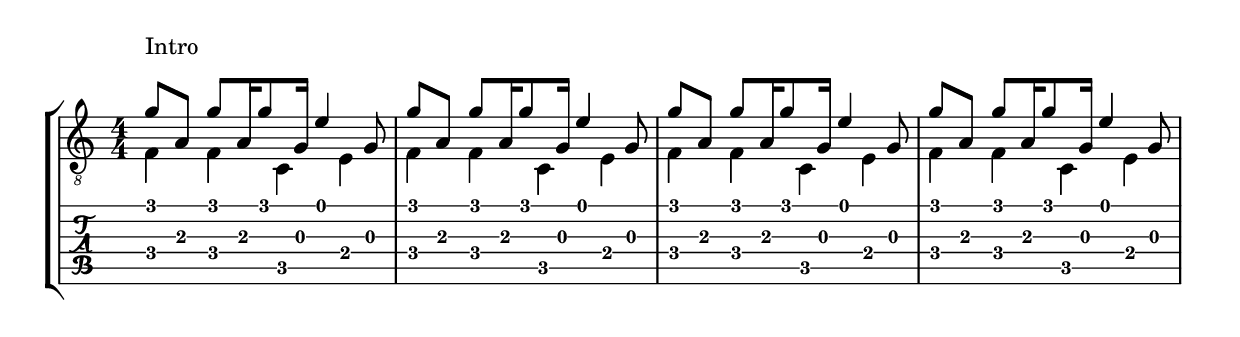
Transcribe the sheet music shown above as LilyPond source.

\version "2.12.3"
\include "english.ly"

\paper {
 indent = #0
}

\header {
  title = ""
  composer = ""
  arranger = ""
  instrument = ""
}

%-----------------------------------------------------------------------
% Chord Sets


%-----------------------------------------------------------------------
% Bars

vOneBarIntro = {  <g'\1>8 <a\3>8 <g'\1>8 <a\3>16 <g'\1>8 <g\3>16 <e'\1>4 <g\3>8 }
vTwoBarIntro = {  <f\4>4 <f\4>4 <c\5>4  <e\4>4 }
cBarIntro = {   }
sBarIntro = {  r1 }


%-----------------------------------------------------------------------
% Lines

vOneLineIntroLineOne = { \vOneBarIntro \vOneBarIntro \vOneBarIntro \vOneBarIntro \break }
vTwoLineIntroLineOne = { \vTwoBarIntro \vTwoBarIntro \vTwoBarIntro \vTwoBarIntro \break }
cLineIntroLineOne = { \cBarIntro \cBarIntro \cBarIntro \cBarIntro }
sLineIntroLineOne = { \sBarIntro \sBarIntro \sBarIntro \sBarIntro }


%-----------------------------------------------------------------------
% Stanzas

vOneStanzaIntro = { \vOneLineIntroLineOne }
vTwoStanzaIntro = { \vTwoLineIntroLineOne }
cStanzaIntro = { \cLineIntroLineOne }
sStanzaIntro = { r1^"Intro" r1 r1 r1 }


%-----------------------------------------------------------------------
% Scores


%-----------------------------------------------------------------------
% Voices

vOne = {
  
  \vOneStanzaIntro
}

vTwo = {
  
  \vTwoStanzaIntro
}


%-----------------------------------------------------------------------
% Stanza Headings

stanzaHeadings = { \sStanzaIntro }

%-----------------------------------------------------------------------
% Chord Headings

chordHeadings = { \cStanzaIntro }

%-----------------------------------------------------------------------

\score {
  \new StaffGroup <<
    \new Staff <<
      
      
      \clef "treble_8"

      \new Voice \with { \remove Rest_engraver } {
        \stanzaHeadings
      }

      \new Voice {
        
        \voiceOne
        \vOne
      }
      \new Voice {
        
        \voiceTwo
        \vTwo
      }
    >>

    \new TabStaff <<
      
      \new TabVoice {
        \slurUp
        \vOne
      }
      \new TabVoice {
        \slurUp
        \vTwo
      }
      \new TabVoice {
        \chordHeadings
      }
    >>
  >>

  \layout {
    \context { \Staff
      \override TimeSignature #'style = #'numbered
      \override StringNumber #'transparent = ##t
    }
    \context { \TabStaff
      \override TimeSignature #'style = #'numbered
    }
    \context { \Voice
      \remove Slur_engraver
    }
    \context { \TabVoice
      \remove Dots_engraver
      \remove Stem_engraver
      \remove Rest_engraver
    }
  }
}

% showLastLength = R1*4
\score {
  \new Staff \with {midiInstrument = #"acoustic guitar (nylon)"} <<
    
    \clef "treble_8"

    \new Voice {
      \unfoldRepeats {
        \vOne
      }
    }
    \new Voice {
      \unfoldRepeats {
        \vTwo
      }
    }
  >>

  \midi {}
}
